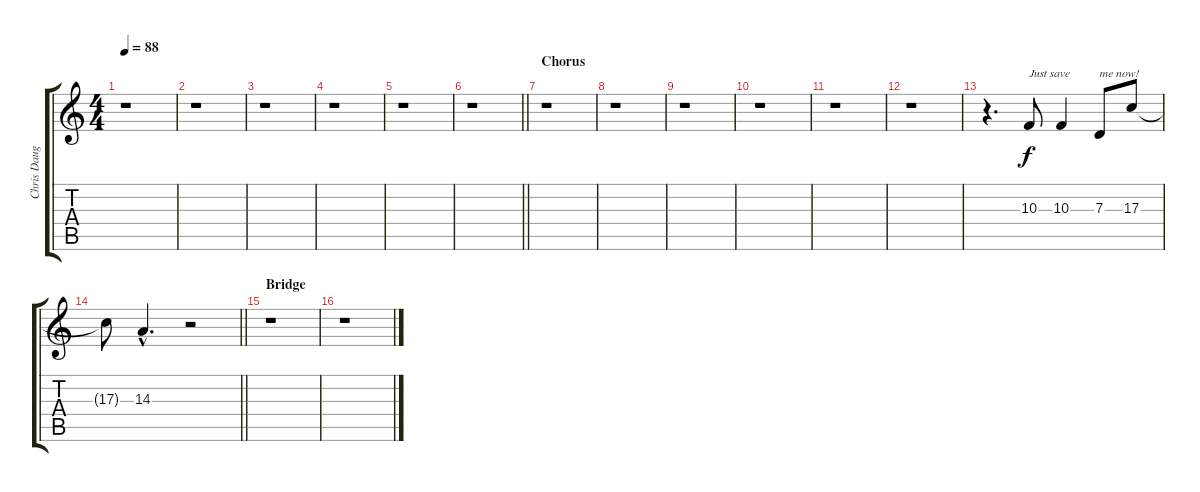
\track ("Chris Daughtry (Backing Vocals)" "Chris Daug") {instrument harmonica}
\staff {score tabs}
\tuning (E4 B3 G3 D3 A2 D2) {hide}
\ts (4 4)
\tempo 88
\clef g2
\ks c
r.1{dy f} |
r.1 |
r.1 |
r.1 |
r.1 |
\barLineRight lightlight
r.1 |
\section ("" "Chorus")
r.1 |
r.1 |
r.1 |
r.1 |
r.1 |
r.1 |
r.4{d} 10.3.8{txt "Just save"} 10.3.4 7.3.8{txt "me now!"} 17.3.8 |
\barLineRight lightlight
17.3{t}.8 14.3{hac}.4{d} r.2 |
\section ("" "Bridge")
r.1 |
r.1
